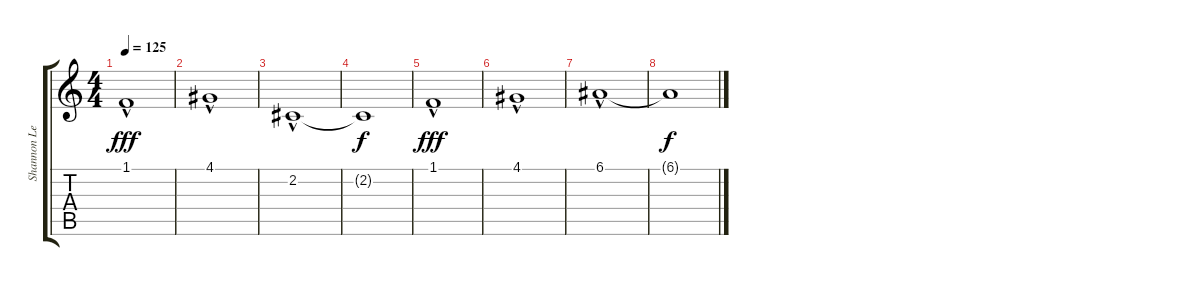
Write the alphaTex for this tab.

\track ("Shannon Leto" "Shannon Le") {instrument stringensemble2}
\staff {score tabs}
\tuning (E4 B3 G3 D3 A2 E2) {hide}
\ts (4 4)
\tempo 125
\clef g2
\ks c
1.1{hac}.1{dy fff} |
4.1{hac}.1 |
2.2{hac}.1 |
2.2{t}.1{dy f} |
1.1{hac}.1{dy fff} |
4.1{hac}.1 |
6.1{hac}.1 |
6.1{t}.1{dy f}
